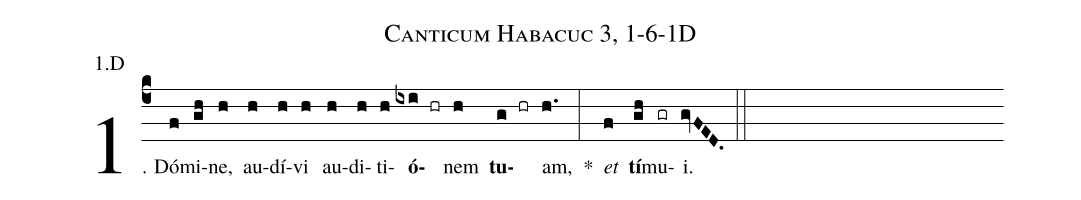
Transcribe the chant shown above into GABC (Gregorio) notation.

name: Canticum Habacuc 3, 1-6-1D;
annotation: 1.D;
%%
(c4)1. Dó(f)mi(gh)ne,(h) au(h)dí(h)vi(h) au(h)di(h)ti(h)<b>ó</b>(ixi hr)nem(h) <b>tu</b>(g hr)am,(h.) *(:) <i>et</i>(f) <b>tí</b>(gh)mu(gr)i.(gvFED.) (::)
